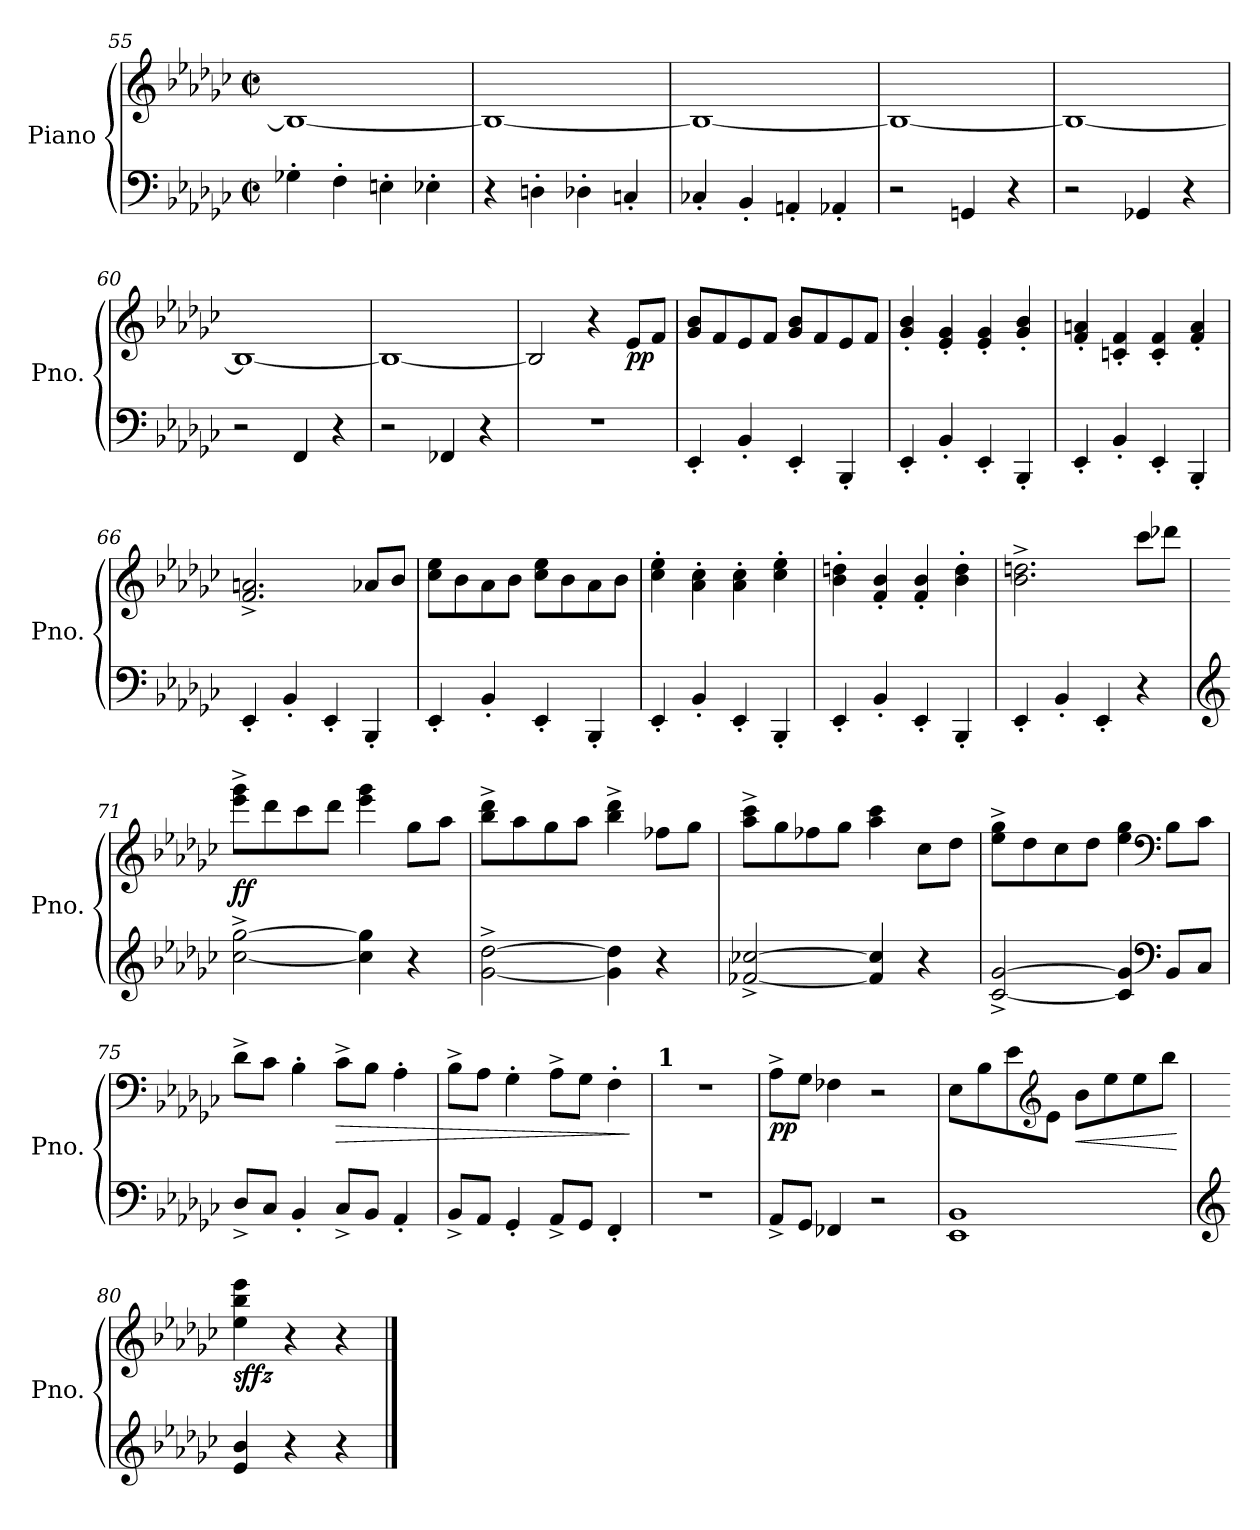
**kern	**kern	**dynam
*part1	*part1	*part1
*staff2	*staff1	*staff1/2
*I"Piano	*	*
*I'Pno.	*	*
*clefF4	*clefG2	*
*k[b-e-a-d-g-c-]	*k[b-e-a-d-g-c-]	*
*M2/2	*M2/2	*
*met(c|)	*met(c|)	*
=55	=55	=55
4G-X'\	1B-_	.
4F'\	.	.
4En'\	.	.
4E-X'\	.	.
=56	=56	=56
4r	1B-_	.
4Dn'\	.	.
4D-X'\	.	.
4Cn'/	.	.
=57	=57	=57
4C-X'/	1B-_	.
4BB-'/	.	.
4AAn'/	.	.
4AA-X'/	.	.
=58	=58	=58
2r	1B-_	.
4GGn/	.	.
4r	.	.
=59	=59	=59
2r	1B-_	.
4GG-X/	.	.
4r	.	.
=60	=60	=60
2r	1B-_	.
4FF/	.	.
4r	.	.
=61	=61	=61
2r	1B-_	.
4FF-X/	.	.
4r	.	.
=62	=62	=62
1r	2B-/]	.
.	4r	.
!	!	!LO:DY:b
.	8e-/L	pp
.	8f/J	.
=63	=63	=63
4EE-'/	8g-/ 8b-/L	.
.	8f/	.
4BB-'/	8e-/	.
.	8f/J	.
4EE-'/	8g-/ 8b-/L	.
.	8f/	.
4BBB-'/	8e-/	.
.	8f/J	.
=64	=64	=64
4EE-'/	4g-/' 4b-/'	.
4BB-'/	4e-/' 4g-/'	.
4EE-'/	4e-/' 4g-/'	.
4BBB-'/	4g-/' 4b-/'	.
=65	=65	=65
4EE-'/	4f/' 4an/'	.
4BB-'/	4cn/' 4f/'	.
4EE-'/	4c/' 4f/'	.
4BBB-'/	4f/' 4a/'	.
=66	=66	=66
4EE-'/	2.f/^ 2.an/^	.
4BB-'/	.	.
4EE-'/	.	.
4BBB-'/	8a-X/L	.
.	8b-/J	.
=67	=67	=67
4EE-'/	8cc-\ 8ee-\L	.
.	8b-\	.
4BB-'/	8a-\	.
.	8b-\J	.
4EE-'/	8cc-\ 8ee-\L	.
.	8b-\	.
4BBB-'/	8a-\	.
.	8b-\J	.
=68	=68	=68
4EE-'/	4cc-\' 4ee-\'	.
4BB-'/	4a-\' 4cc-\'	.
4EE-'/	4a-\' 4cc-\'	.
4BBB-'/	4cc-\' 4ee-\'	.
=69	=69	=69
4EE-'/	4b-\' 4ddn\'	.
4BB-'/	4f/' 4b-/'	.
4EE-'/	4f/' 4b-/'	.
4BBB-'/	4b-\' 4dd\'	.
=70	=70	=70
4EE-'/	2.b-\^ 2.ddn\^	.
4BB-'/	.	.
4EE-'/	.	.
4r	8ccc-\L	.
.	8ddd-X\J	.
=71	=71	=71
*clefG2	*	*
!	!	!LO:DY:b
[2cc-\^ [2gg-\^	8eee-\^ 8ggg-\^L	ff
.	8ddd-\	.
.	8ccc-\	.
.	8ddd-\J	.
4cc-\] 4gg-\]	4eee-\ 4ggg-\	.
4r	8gg-\L	.
.	8aa-\J	.
=72	=72	=72
[2g-\^ [2dd-\^	8bb-\^ 8ddd-\^L	.
.	8aa-\	.
.	8gg-\	.
.	8aa-\J	.
4g-\] 4dd-\]	4bb-\^ 4ddd-\^	.
4r	8ff-X\L	.
.	8gg-\J	.
=73	=73	=73
[2f-X/^ [2cc-X/^	8aa-\^ 8ccc-\^L	.
.	8gg-\	.
.	8ff-X\	.
.	8gg-\J	.
4f-/] 4cc-/]	4aa-\ 4ccc-\	.
4r	8cc-\L	.
.	8dd-\J	.
=74	=74	=74
[2c-/^ [2g-/^	8ee-\^ 8gg-\^L	.
.	8dd-\	.
.	8cc-\	.
.	8dd-\J	.
4c-/] 4g-/]	4ee-\ 4gg-\	.
*clefF4	*clefF4	*
8BB-/L	8B-\L	.
8C-/J	8c-\J	.
=75	=75	=75
8D-^/L	8d-^\L	.
8C-/J	8c-\J	.
4BB-'/	4B-'\	.
!	!	!LO:HP:b
8C-^/L	8c-^\L	>
8BB-/J	8B-\J	.
4AA-'/	4A-'\	.
=76	=76	=76
8BB-^/L	8B-^\L	.
8AA-/J	8A-\J	.
4GG-'/	4G-'\	.
8AA-^/L	8A-^\L	.
8GG-/J	8G-\J	.
4FF'/	4F'\	.
.	.	]
=77	=77	=77
!	!LO:TX:B:t=1	!
1r	1r	.
=78	=78	=78
!	!	!LO:DY:b
8AA-^/L	8A-^\L	pp
8GG-/J	8G-\J	.
4FF-X/	4F-X\	.
2r	2r	.
=79	=79	=79
1EE- 1BB-	8E-\L	.
.	8B-\	.
.	8e-\	.
*	*clefG2	*
.	8e-\J	.
!	!	!LO:HP:b
.	8b-\L	<
.	8ee-\	.
.	8ee-\	.
.	8bb-\J	.
.	.	[
=80	=80	=80
*clefG2	*	*
!	!	!LO:DY:b
4e-/ 4b-/	4ee-\ 4bb-\ 4eee-\	sffz
4r	4r	.
4r	4r	.
==	==	==
*-	*-	*-
